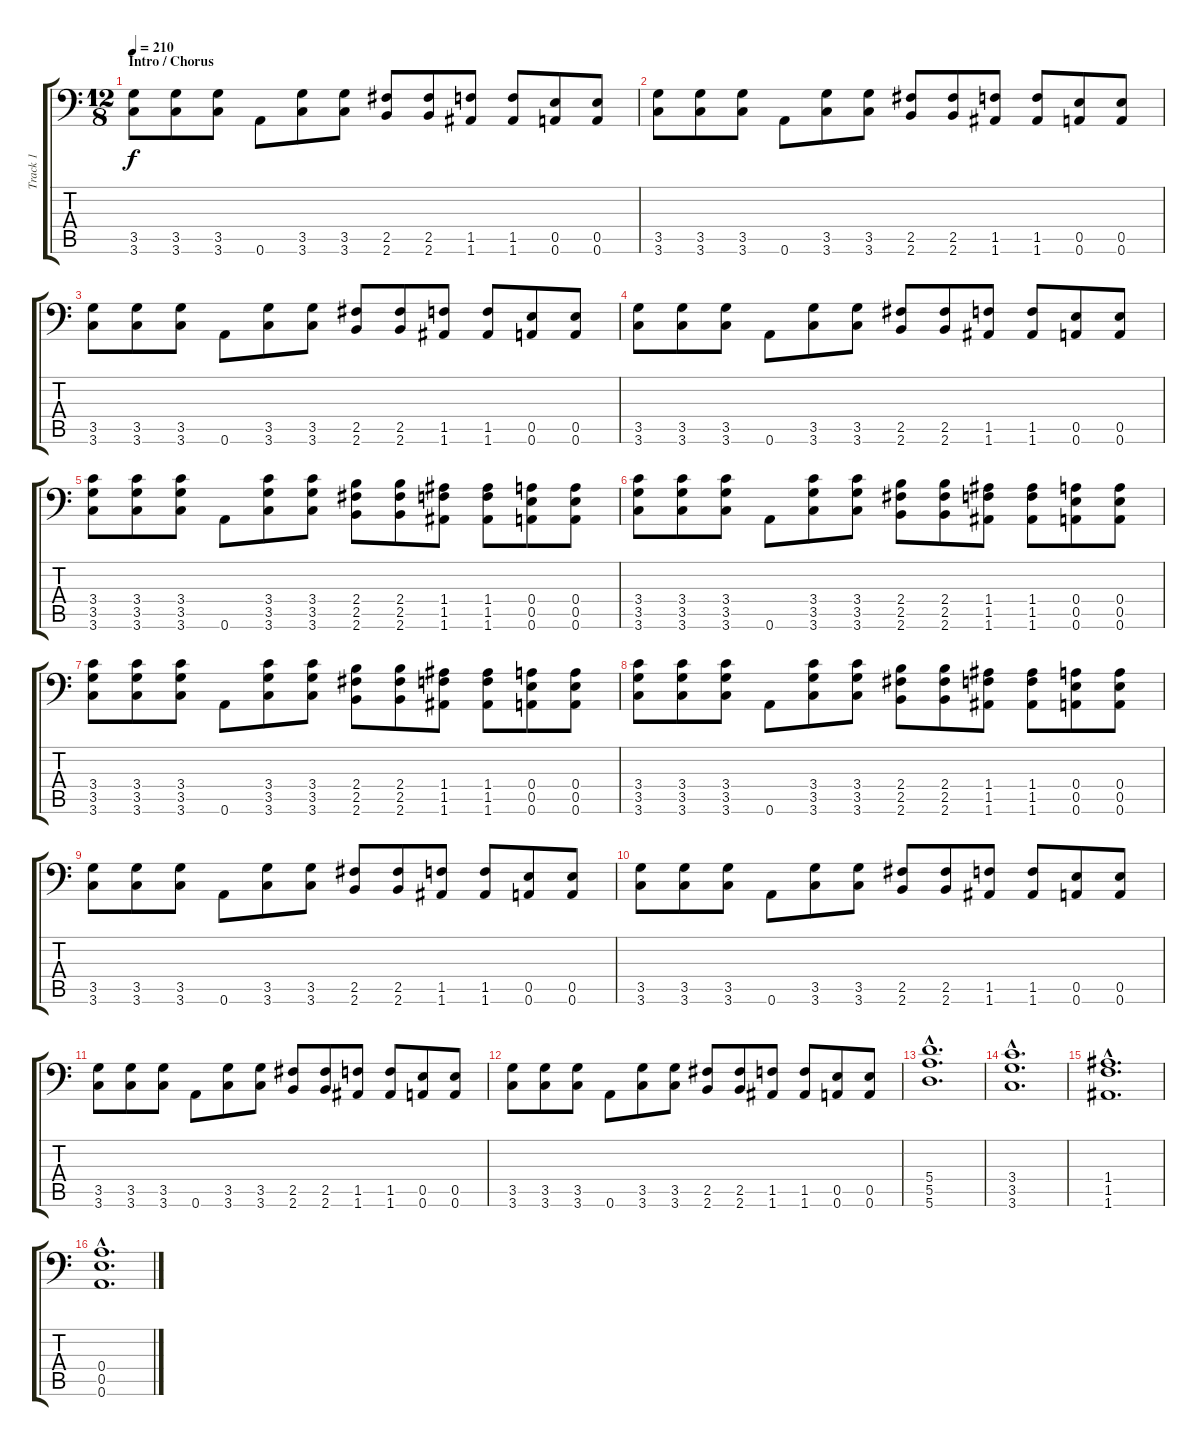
\track ("Track 1" "Track 1") {instrument distortionguitar}
\staff {score tabs}
\tuning (B3 Gb3 D3 A2 E2 A1) {hide}
\ts (12 8)
\section ("" "Intro / Chorus")
\tempo 210
\clef f4
\ks c
(3.5 3.6).8{dy f instrument distortionguitar} (3.5 3.6).8 (3.5 3.6).8 0.6.8 (3.5 3.6).8 (3.5 3.6).8 (2.5 2.6).8 (2.5 2.6).8 (1.5 1.6).8 (1.5 1.6).8 (0.5 0.6).8 (0.5 0.6).8 |
(3.5 3.6).8 (3.5 3.6).8 (3.5 3.6).8 0.6.8 (3.5 3.6).8 (3.5 3.6).8 (2.5 2.6).8 (2.5 2.6).8 (1.5 1.6).8 (1.5 1.6).8 (0.5 0.6).8 (0.5 0.6).8 |
(3.5 3.6).8 (3.5 3.6).8 (3.5 3.6).8 0.6.8 (3.5 3.6).8 (3.5 3.6).8 (2.5 2.6).8 (2.5 2.6).8 (1.5 1.6).8 (1.5 1.6).8 (0.5 0.6).8 (0.5 0.6).8 |
(3.5 3.6).8 (3.5 3.6).8 (3.5 3.6).8 0.6.8 (3.5 3.6).8 (3.5 3.6).8 (2.5 2.6).8 (2.5 2.6).8 (1.5 1.6).8 (1.5 1.6).8 (0.5 0.6).8 (0.5 0.6).8 |
(3.4 3.5 3.6).8 (3.4 3.5 3.6).8 (3.4 3.5 3.6).8 0.6.8 (3.4 3.5 3.6).8 (3.4 3.5 3.6).8 (2.4 2.5 2.6).8 (2.4 2.5 2.6).8 (1.4 1.5 1.6).8 (1.4 1.5 1.6).8 (0.4 0.5 0.6).8 (0.4 0.5 0.6).8 |
(3.4 3.5 3.6).8 (3.4 3.5 3.6).8 (3.4 3.5 3.6).8 0.6.8 (3.4 3.5 3.6).8 (3.4 3.5 3.6).8 (2.4 2.5 2.6).8 (2.4 2.5 2.6).8 (1.4 1.5 1.6).8 (1.4 1.5 1.6).8 (0.4 0.5 0.6).8 (0.4 0.5 0.6).8 |
(3.4 3.5 3.6).8 (3.4 3.5 3.6).8 (3.4 3.5 3.6).8 0.6.8 (3.4 3.5 3.6).8 (3.4 3.5 3.6).8 (2.4 2.5 2.6).8 (2.4 2.5 2.6).8 (1.4 1.5 1.6).8 (1.4 1.5 1.6).8 (0.4 0.5 0.6).8 (0.4 0.5 0.6).8 |
(3.4 3.5 3.6).8 (3.4 3.5 3.6).8 (3.4 3.5 3.6).8 0.6.8 (3.4 3.5 3.6).8 (3.4 3.5 3.6).8 (2.4 2.5 2.6).8 (2.4 2.5 2.6).8 (1.4 1.5 1.6).8 (1.4 1.5 1.6).8 (0.4 0.5 0.6).8 (0.4 0.5 0.6).8 |
(3.5 3.6).8 (3.5 3.6).8 (3.5 3.6).8 0.6.8 (3.5 3.6).8 (3.5 3.6).8 (2.5 2.6).8 (2.5 2.6).8 (1.5 1.6).8 (1.5 1.6).8 (0.5 0.6).8 (0.5 0.6).8 |
(3.5 3.6).8 (3.5 3.6).8 (3.5 3.6).8 0.6.8 (3.5 3.6).8 (3.5 3.6).8 (2.5 2.6).8 (2.5 2.6).8 (1.5 1.6).8 (1.5 1.6).8 (0.5 0.6).8 (0.5 0.6).8 |
(3.5 3.6).8 (3.5 3.6).8 (3.5 3.6).8 0.6.8 (3.5 3.6).8 (3.5 3.6).8 (2.5 2.6).8 (2.5 2.6).8 (1.5 1.6).8 (1.5 1.6).8 (0.5 0.6).8 (0.5 0.6).8 |
(3.5 3.6).8 (3.5 3.6).8 (3.5 3.6).8 0.6.8 (3.5 3.6).8 (3.5 3.6).8 (2.5 2.6).8 (2.5 2.6).8 (1.5 1.6).8 (1.5 1.6).8 (0.5 0.6).8 (0.5 0.6).8 |
(5.4{hac} 5.5{hac} 5.6{hac}).1{d} |
(3.4{hac} 3.5{hac} 3.6{hac}).1{d} |
(1.4{hac} 1.5{hac} 1.6{hac}).1{d} |
(0.4{hac} 0.5{hac} 0.6{hac}).1{d}
